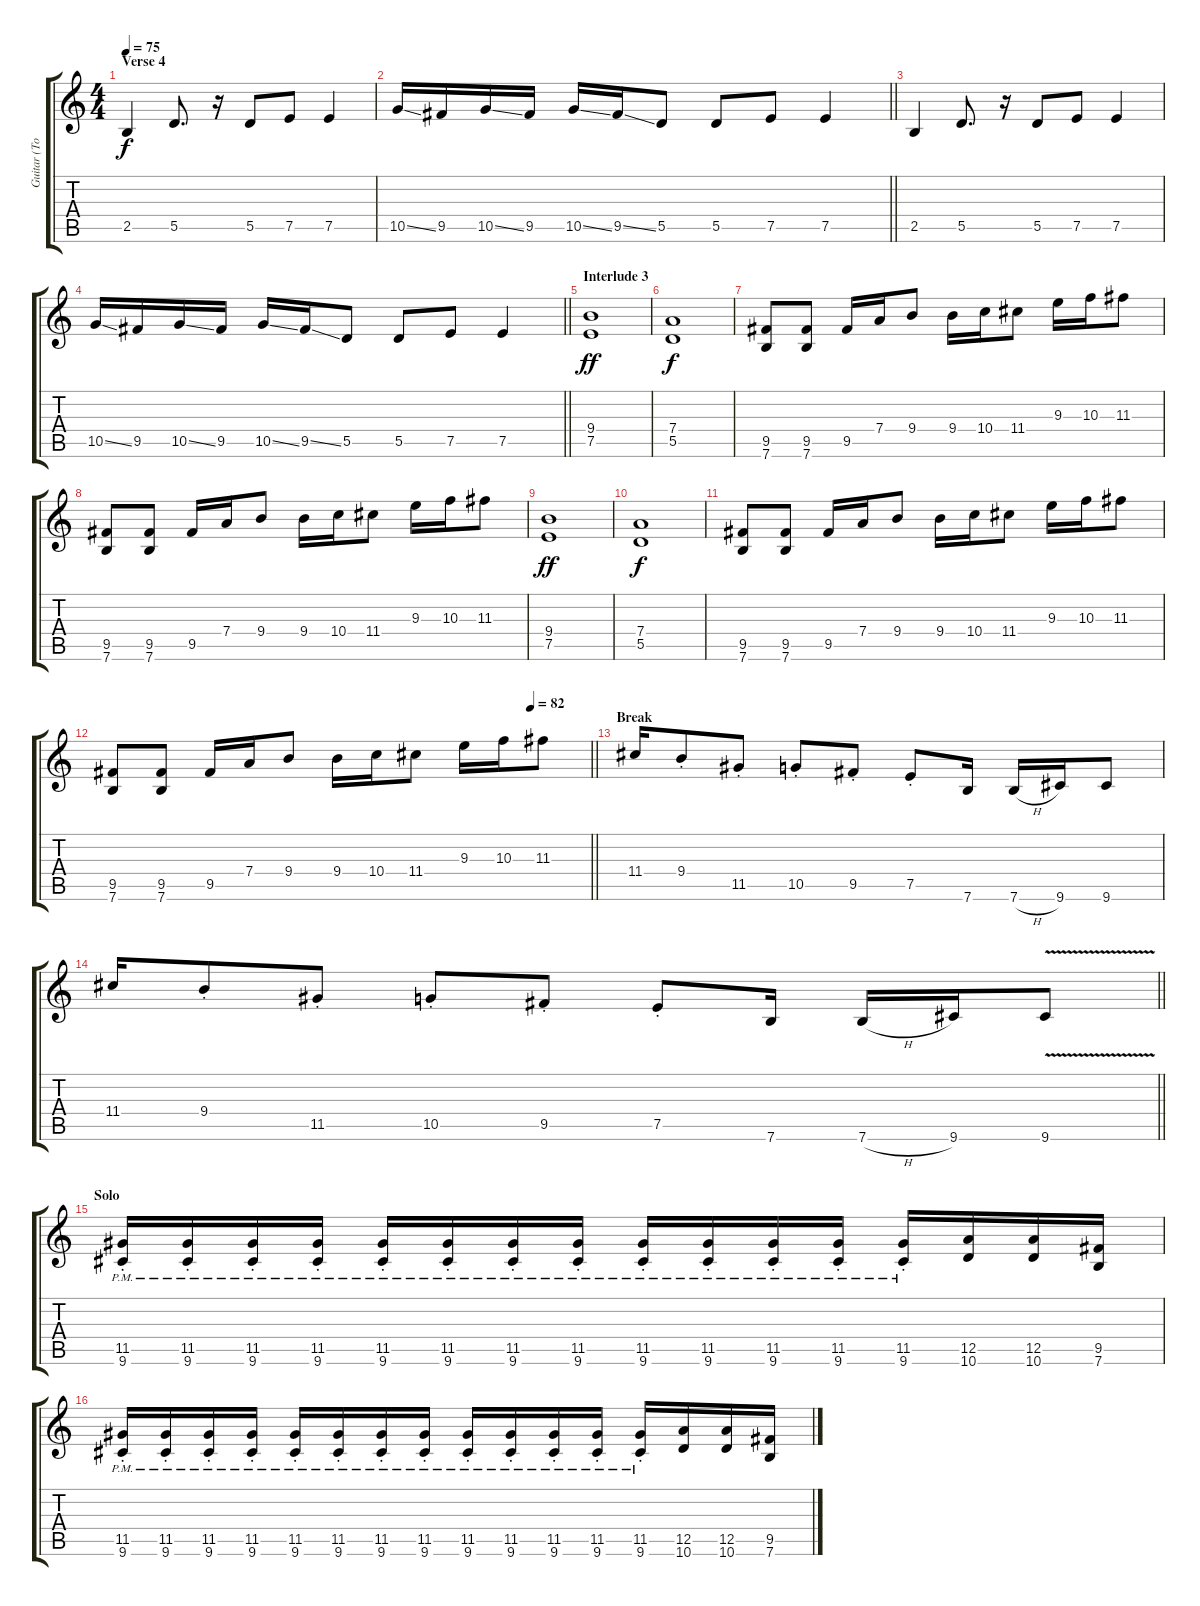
\track ("Guitar (Tony Iommi)" "Guitar (To") {instrument distortionguitar}
\staff {score tabs}
\tuning (E4 B3 G3 D3 A2 E2) {hide}
\ts (4 4)
\section ("" "Verse 4")
\tempo 75
\clef g2
\ks c
2.5.4{dy f} 5.5.8{d} r.16 5.5.8 7.5.8 7.5.4 |
\barLineRight lightlight
10.5{ss}.16 9.5.16 10.5{ss}.16 9.5.16 10.5{ss}.16 9.5{ss}.16 5.5.8 5.5.8 7.5.8 7.5.4 |
2.5.4 5.5.8{d} r.16 5.5.8 7.5.8 7.5.4 |
\barLineRight lightlight
10.5{ss}.16 9.5.16 10.5{ss}.16 9.5.16 10.5{ss}.16 9.5{ss}.16 5.5.8 5.5.8 7.5.8 7.5.4 |
\section ("" "Interlude 3")
(9.4 7.5).1{dy ff} |
(7.4 5.5).1{dy f} |
(9.5 7.6).8 (9.5 7.6).8 9.5.16 7.4.16 9.4.8 9.4.16 10.4.16 11.4.8 9.3.16 10.3.16 11.3.8 |
(9.5 7.6).8 (9.5 7.6).8 9.5.16 7.4.16 9.4.8 9.4.16 10.4.16 11.4.8 9.3.16 10.3.16 11.3.8 |
(9.4 7.5).1{dy ff} |
(7.4 5.5).1{dy f} |
(9.5 7.6).8 (9.5 7.6).8 9.5.16 7.4.16 9.4.8 9.4.16 10.4.16 11.4.8 9.3.16 10.3.16 11.3.8 |
\tempo (82 0.875)
\barLineRight lightlight
(9.5 7.6).8 (9.5 7.6).8 9.5.16 7.4.16 9.4.8 9.4.16 10.4.16 11.4.8 9.3.16 10.3.16 11.3.8 |
\section ("" "Break")
11.4.16 9.4{st}.8 11.5{st}.8 10.5{st}.8 9.5{st}.8 7.5{st}.8 7.6.16 7.6{h}.16 9.6.16 9.6.8 |
\barLineRight lightlight
11.4.16 9.4{st}.8 11.5{st}.8 10.5{st}.8 9.5{st}.8 7.5{st}.8 7.6.16 7.6{h}.16 9.6.16 9.6{v}.8 |
\section ("" "Solo")
(11.5{pm st} 9.6{pm st}).16 (11.5{pm st} 9.6{pm st}).16 (11.5{pm st} 9.6{pm st}).16 (11.5{pm st} 9.6{pm st}).16 (11.5{pm st} 9.6{pm st}).16 (11.5{pm st} 9.6{pm st}).16 (11.5{pm st} 9.6{pm st}).16 (11.5{pm st} 9.6{pm st}).16 (11.5{pm st} 9.6{pm st}).16 (11.5{pm st} 9.6{pm st}).16 (11.5{pm st} 9.6{pm st}).16 (11.5{pm st} 9.6{pm st}).16 (11.5{pm st} 9.6{pm st}).16 (12.5 10.6).16 (12.5 10.6).16 (9.5 7.6).16 |
(11.5{pm st} 9.6{pm st}).16 (11.5{pm st} 9.6{pm st}).16 (11.5{pm st} 9.6{pm st}).16 (11.5{pm st} 9.6{pm st}).16 (11.5{pm st} 9.6{pm st}).16 (11.5{pm st} 9.6{pm st}).16 (11.5{pm st} 9.6{pm st}).16 (11.5{pm st} 9.6{pm st}).16 (11.5{pm st} 9.6{pm st}).16 (11.5{pm st} 9.6{pm st}).16 (11.5{pm st} 9.6{pm st}).16 (11.5{pm st} 9.6{pm st}).16 (11.5{pm st} 9.6{pm st}).16 (12.5 10.6).16 (12.5 10.6).16 (9.5 7.6).16
